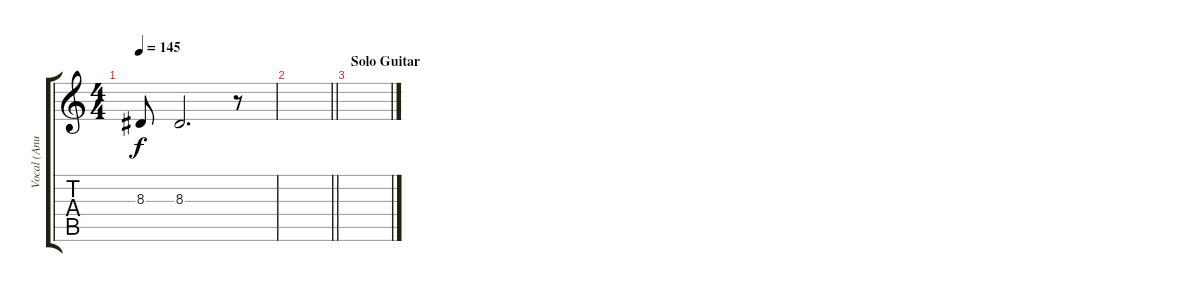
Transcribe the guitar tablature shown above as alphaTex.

\track ("Vocal (Anuar & Edlina)" "Vocal (Anu") {instrument lead1square}
\staff {score tabs}
\tuning (E4 B3 G3 D3 A2 E2) {hide}
\ts (4 4)
\tempo 145
\clef g2
\ks c
8.3.8{dy f} 8.3.2{d} r.8 |
\barLineRight lightlight
|
\section ("" "Solo Guitar")
